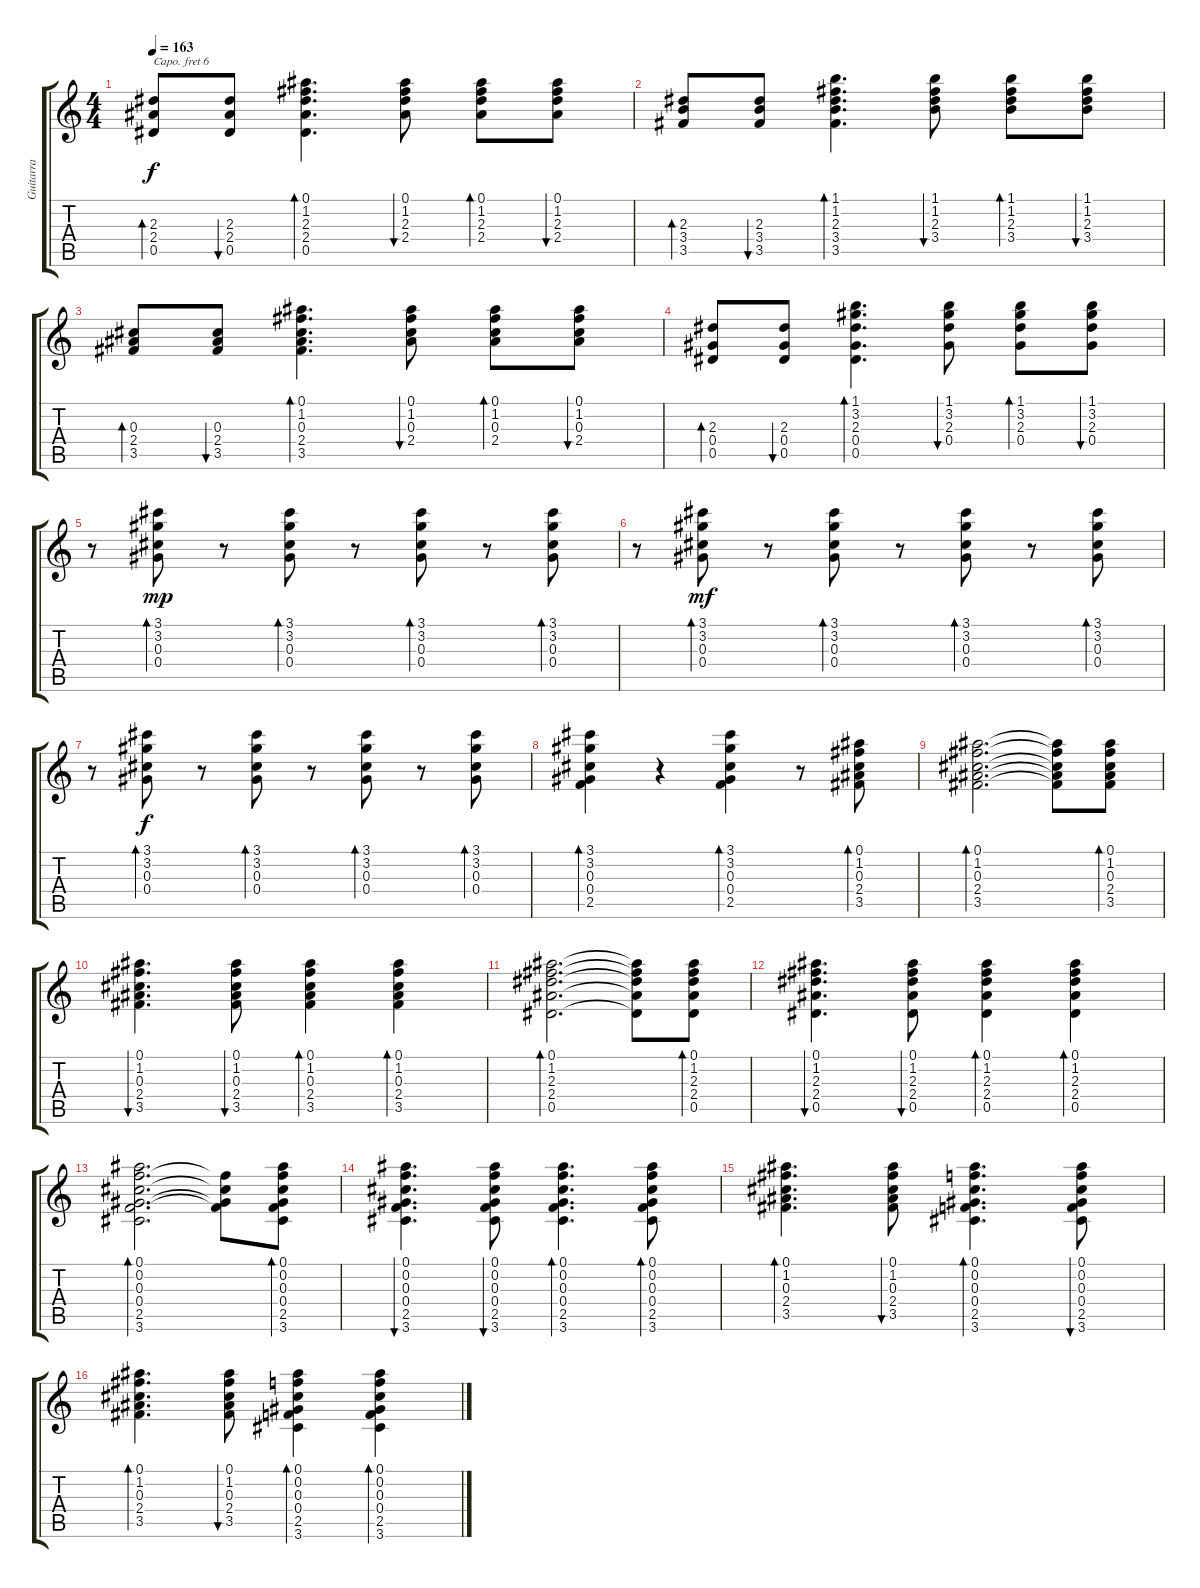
\track ("Guitarra" "Guitarra") {instrument acousticguitarsteel}
\staff {score tabs}
\capo 6
\tuning (E4 B3 G3 D3 A2 E2) {hide}
\ts (4 4)
\tempo 163
\clef g2
\ks c
(2.3 2.4 0.5).8{bd 30 dy f} (2.3 2.4 0.5).8{bu 30} (0.1 1.2 2.3 2.4 0.5).4{d bd 30} (0.1 1.2 2.3 2.4).8{bu 30} (0.1 1.2 2.3 2.4).8{bd 30} (0.1 1.2 2.3 2.4).8{bu 30} |
(2.3 3.4 3.5).8{bd 30} (2.3 3.4 3.5).8{bu 30} (1.1 1.2 2.3 3.4 3.5).4{d bd 30} (1.1 1.2 2.3 3.4).8{bu 30} (1.1 1.2 2.3 3.4).8{bd 30} (1.1 1.2 2.3 3.4).8{bu 30} |
(0.3 2.4 3.5).8{bd 30} (0.3 2.4 3.5).8{bu 30} (0.1 1.2 0.3 2.4 3.5).4{d bd 30} (0.1 1.2 0.3 2.4).8{bu 30} (0.1 1.2 0.3 2.4).8{bd 30} (0.1 1.2 0.3 2.4).8{bu 30} |
(2.3 0.4 0.5).8{bd 30} (2.3 0.4 0.5).8{bu 30} (1.1 3.2 2.3 0.4 0.5).4{d bd 30} (1.1 3.2 2.3 0.4).8{bu 30} (1.1 3.2 2.3 0.4).8{bd 30} (1.1 3.2 2.3 0.4).8{bu 30} |
r.8 (3.1 3.2 0.3 0.4).8{bd 30 dy mp} r.8 (3.1 3.2 0.3 0.4).8{bd 30} r.8 (3.1 3.2 0.3 0.4).8{bd 30} r.8 (3.1 3.2 0.3 0.4).8{bd 30} |
r.8 (3.1 3.2 0.3 0.4).8{bd 30 dy mf} r.8 (3.1 3.2 0.3 0.4).8{bd 30} r.8 (3.1 3.2 0.3 0.4).8{bd 30} r.8 (3.1 3.2 0.3 0.4).8{bd 30} |
r.8 (3.1 3.2 0.3 0.4).8{bd 30 dy f} r.8 (3.1 3.2 0.3 0.4).8{bd 30} r.8 (3.1 3.2 0.3 0.4).8{bd 30} r.8 (3.1 3.2 0.3 0.4).8{bd 30} |
(3.1 3.2 0.3 0.4 2.5).4{bd 30} r.4 (3.1 3.2 0.3 0.4 2.5).4{bd 30} r.8 (0.1 1.2 0.3 2.4 3.5).8{bd 30} |
(0.1 1.2 0.3 2.4 3.5).2{d bd 30} (0.1{t} 1.2{t} 0.3{t} 2.4{t} 3.5{t}).8 (0.1 1.2 0.3 2.4 3.5).8{bd 30} |
(0.1 1.2 0.3 2.4 3.5).4{d bu 30} (0.1 1.2 0.3 2.4 3.5).8{bu 30} (0.1 1.2 0.3 2.4 3.5).4{bd 30} (0.1 1.2 0.3 2.4 3.5).4{bd 30} |
(0.1 1.2 2.3 2.4 0.5).2{d bd 30} (0.1{t} 1.2{t} 2.3{t} 2.4{t} 0.5{t}).8 (0.1 1.2 2.3 2.4 0.5).8{bd 30} |
(0.1 1.2 2.3 2.4 0.5).4{d bu 30} (0.1 1.2 2.3 2.4 0.5).8{bu 30} (0.1 1.2 2.3 2.4 0.5).4{bd 30} (0.1 1.2 2.3 2.4 0.5).4{bd 30} |
(0.1 0.2 0.3 0.4 2.5 3.6).2{d bd 30} (0.2{t} 0.3{t} 0.4{t} 2.5{t}).8 (0.1 0.2 0.3 0.4 2.5 3.6).8{bd 30} |
(0.1 0.2 0.3 0.4 2.5 3.6).4{d bu 30} (0.1 0.2 0.3 0.4 2.5 3.6).8{bu 30} (0.1 0.2 0.3 0.4 2.5 3.6).4{d bd 30} (0.1 0.2 0.3 0.4 2.5 3.6).8{bd 30} |
(0.1 1.2 0.3 2.4 3.5).4{d bd 30} (0.1 1.2 0.3 2.4 3.5).8{bu 30} (0.1 0.2 0.3 0.4 2.5 3.6).4{d bd 30} (0.1 0.2 0.3 0.4 2.5 3.6).8{bu 30} |
(0.1 1.2 0.3 2.4 3.5).4{d bd 30} (0.1 1.2 0.3 2.4 3.5).8{bu 30} (0.1 0.2 0.3 0.4 2.5 3.6).4{bd 30} (0.1 0.2 0.3 0.4 2.5 3.6).4{bd 30}
